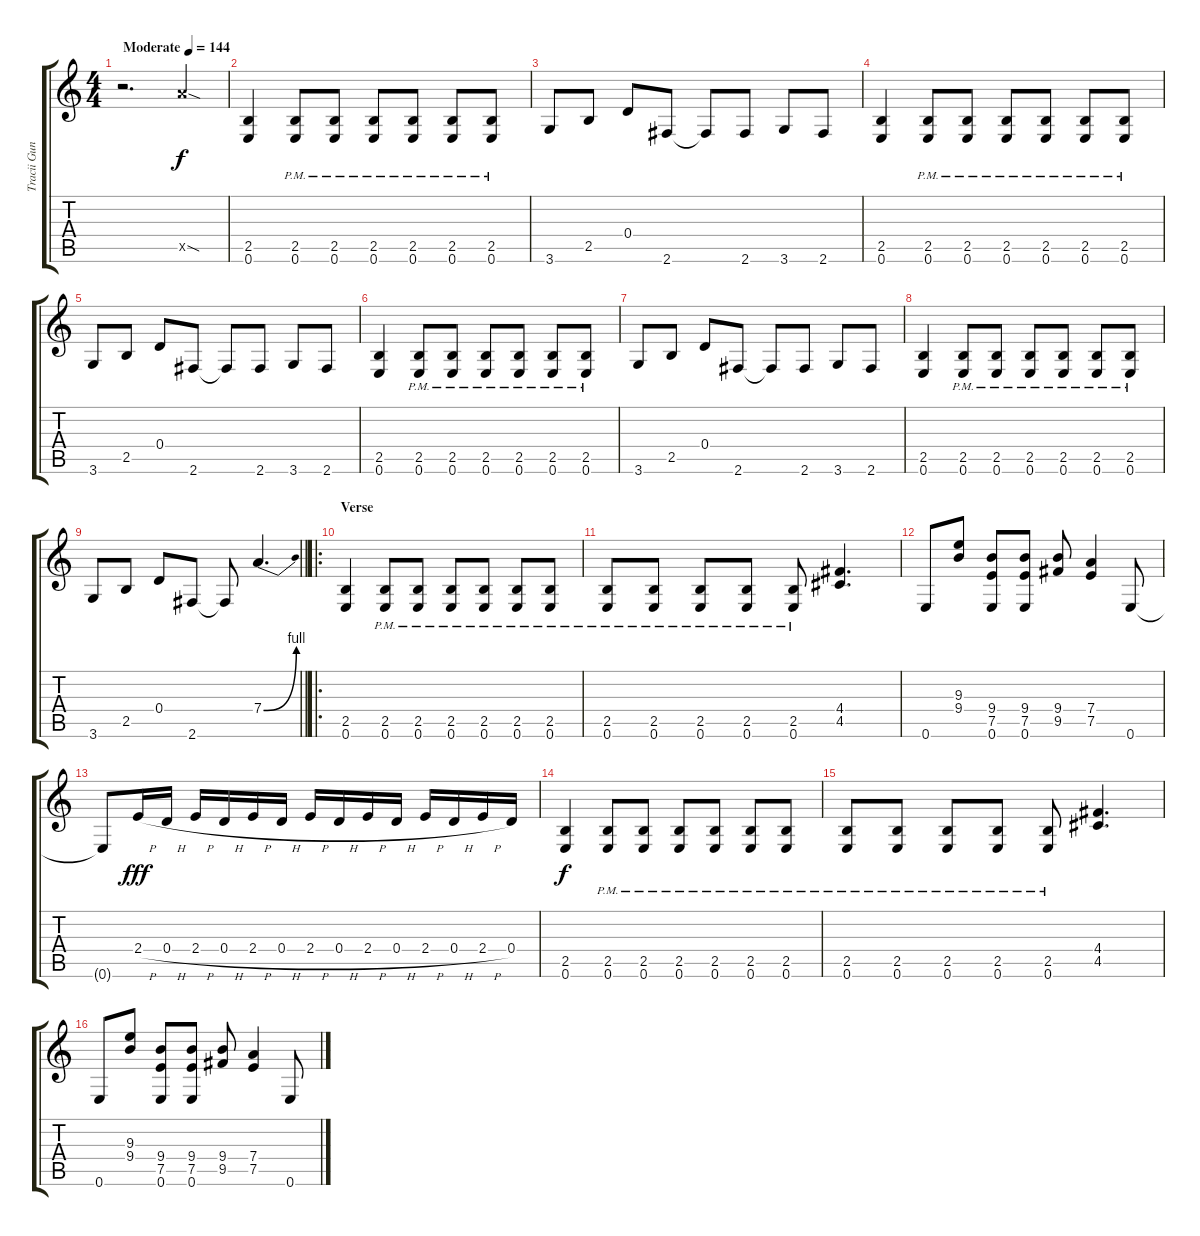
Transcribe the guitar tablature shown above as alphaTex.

\track ("Tracii Guns - Rhytm Guitar" "Tracii Gun") {instrument distortionguitar}
\staff {score tabs}
\tuning (E4 B3 G3 D3 A2 E2) {hide}
\ts (4 4)
\tempo (144 "Moderate")
\clef g2
\ks c
r.2{d dy f instrument distortionguitar} 12.5{sod x}.4 |
(2.5 0.6).4 (2.5{pm} 0.6{pm}).8 (2.5{pm} 0.6{pm}).8 (2.5{pm} 0.6{pm}).8 (2.5{pm} 0.6{pm}).8 (2.5{pm} 0.6{pm}).8 (2.5{pm} 0.6{pm}).8 |
3.6.8 2.5.8 0.4.8 2.6.8 2.6{t}.8 2.6.8 3.6.8 2.6.8 |
(2.5 0.6).4 (2.5{pm} 0.6{pm}).8 (2.5{pm} 0.6{pm}).8 (2.5{pm} 0.6{pm}).8 (2.5{pm} 0.6{pm}).8 (2.5{pm} 0.6{pm}).8 (2.5{pm} 0.6{pm}).8 |
3.6.8 2.5.8 0.4.8 2.6.8 2.6{t}.8 2.6.8 3.6.8 2.6.8 |
(2.5 0.6).4 (2.5{pm} 0.6{pm}).8 (2.5{pm} 0.6{pm}).8 (2.5{pm} 0.6{pm}).8 (2.5{pm} 0.6{pm}).8 (2.5{pm} 0.6{pm}).8 (2.5{pm} 0.6{pm}).8 |
3.6.8 2.5.8 0.4.8 2.6.8 2.6{t}.8 2.6.8 3.6.8 2.6.8 |
(2.5 0.6).4 (2.5{pm} 0.6{pm}).8 (2.5{pm} 0.6{pm}).8 (2.5{pm} 0.6{pm}).8 (2.5{pm} 0.6{pm}).8 (2.5{pm} 0.6{pm}).8 (2.5{pm} 0.6{pm}).8 |
\barLineRight lightlight
3.6.8 2.5.8 0.4.8 2.6.8 2.6{t}.8 7.4{be (bend 0 0 60 4)}.4{d} |
\ro
\section ("" "Verse")
(2.5 0.6).4 (2.5{pm} 0.6{pm}).8 (2.5{pm} 0.6{pm}).8 (2.5{pm} 0.6{pm}).8 (2.5{pm} 0.6{pm}).8 (2.5{pm} 0.6{pm}).8 (2.5{pm} 0.6{pm}).8 |
(2.5{pm} 0.6{pm}).8 (2.5{pm} 0.6{pm}).8 (2.5{pm} 0.6{pm}).8 (2.5{pm} 0.6{pm}).8 (2.5{pm} 0.6{pm}).8 (4.4 4.5).4{d} |
0.6.8 (9.3 9.4).8 (9.4 7.5 0.6).8 (9.4 7.5 0.6).8 (9.4 9.5).8 (7.4 7.5).4 0.6.8 |
0.6{t}.8 2.4{h}.16{dy fff} 0.4{h}.16 2.4{h}.16 0.4{h}.16 2.4{h}.16 0.4{h}.16 2.4{h}.16 0.4{h}.16 2.4{h}.16 0.4{h}.16 2.4{h}.16 0.4{h}.16 2.4{h}.16 0.4.16 |
(2.5 0.6).4{dy f} (2.5{pm} 0.6{pm}).8 (2.5{pm} 0.6{pm}).8 (2.5{pm} 0.6{pm}).8 (2.5{pm} 0.6{pm}).8 (2.5{pm} 0.6{pm}).8 (2.5{pm} 0.6{pm}).8 |
(2.5{pm} 0.6{pm}).8 (2.5{pm} 0.6{pm}).8 (2.5{pm} 0.6{pm}).8 (2.5{pm} 0.6{pm}).8 (2.5{pm} 0.6{pm}).8 (4.4 4.5).4{d} |
0.6.8 (9.3 9.4).8 (9.4 7.5 0.6).8 (9.4 7.5 0.6).8 (9.4 9.5).8 (7.4 7.5).4 0.6.8
